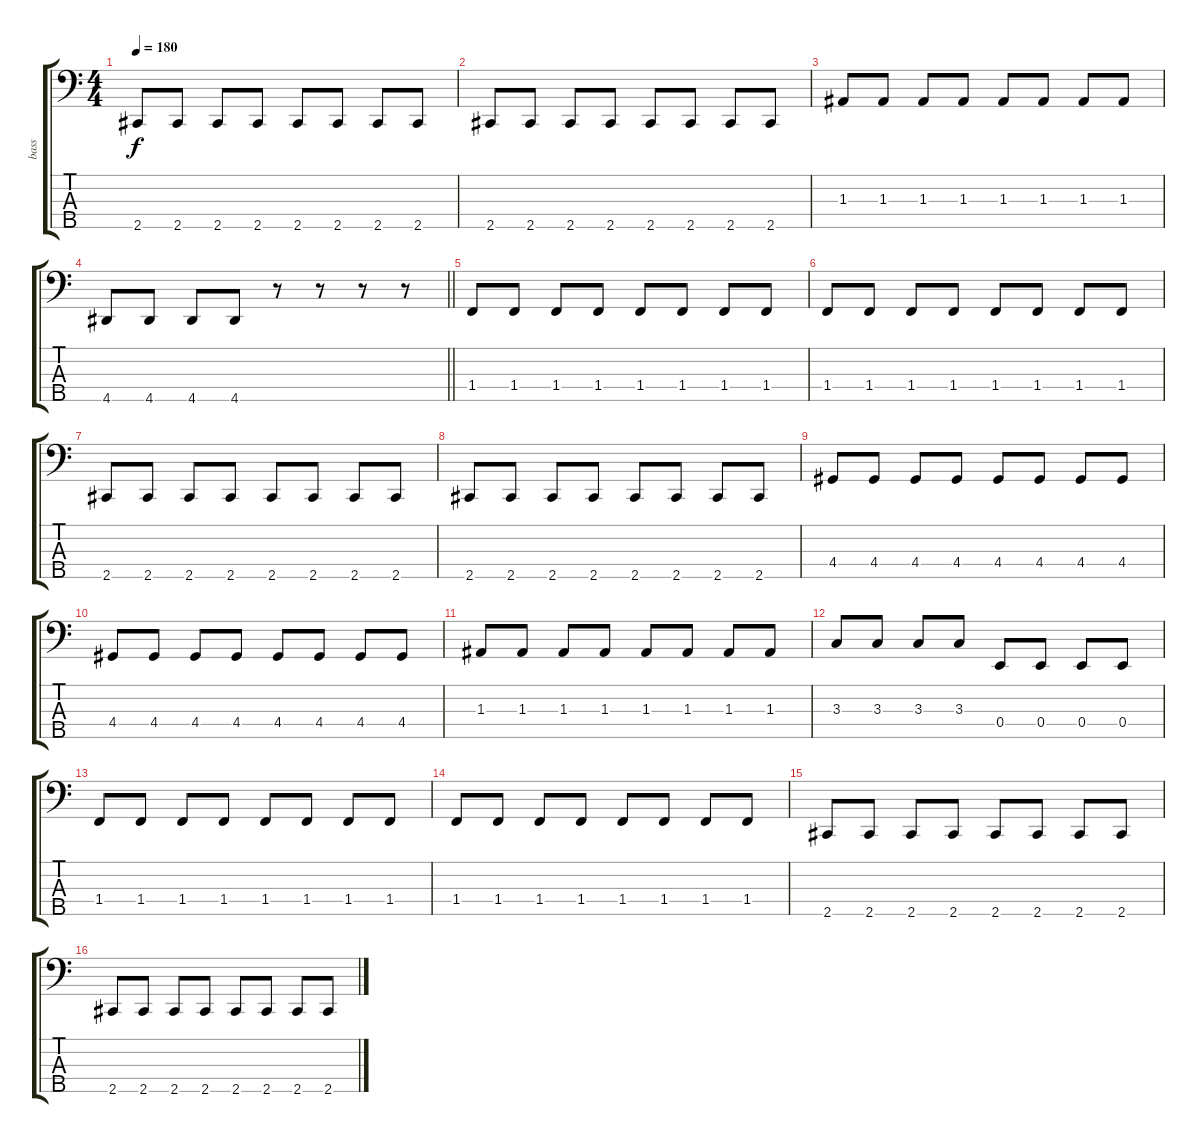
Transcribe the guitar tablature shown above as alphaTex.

\track ("bass" "bass") {instrument electricbassfinger}
\staff {score tabs}
\tuning (G2 D2 A1 E1 B0) {hide}
\ts (4 4)
\tempo 180
\clef f4
\ks c
2.5.8{dy f} 2.5.8 2.5.8 2.5.8 2.5.8 2.5.8 2.5.8 2.5.8 |
2.5.8 2.5.8 2.5.8 2.5.8 2.5.8 2.5.8 2.5.8 2.5.8 |
1.3.8 1.3.8 1.3.8 1.3.8 1.3.8 1.3.8 1.3.8 1.3.8 |
\barLineRight lightlight
4.5.8 4.5.8 4.5.8 4.5.8 r.8 r.8 r.8 r.8 |
1.4.8 1.4.8 1.4.8 1.4.8 1.4.8 1.4.8 1.4.8 1.4.8 |
1.4.8 1.4.8 1.4.8 1.4.8 1.4.8 1.4.8 1.4.8 1.4.8 |
2.5.8 2.5.8 2.5.8 2.5.8 2.5.8 2.5.8 2.5.8 2.5.8 |
2.5.8 2.5.8 2.5.8 2.5.8 2.5.8 2.5.8 2.5.8 2.5.8 |
4.4.8 4.4.8 4.4.8 4.4.8 4.4.8 4.4.8 4.4.8 4.4.8 |
4.4.8 4.4.8 4.4.8 4.4.8 4.4.8 4.4.8 4.4.8 4.4.8 |
1.3.8 1.3.8 1.3.8 1.3.8 1.3.8 1.3.8 1.3.8 1.3.8 |
3.3.8 3.3.8 3.3.8 3.3.8 0.4.8 0.4.8 0.4.8 0.4.8 |
1.4.8 1.4.8 1.4.8 1.4.8 1.4.8 1.4.8 1.4.8 1.4.8 |
1.4.8 1.4.8 1.4.8 1.4.8 1.4.8 1.4.8 1.4.8 1.4.8 |
2.5.8 2.5.8 2.5.8 2.5.8 2.5.8 2.5.8 2.5.8 2.5.8 |
2.5.8 2.5.8 2.5.8 2.5.8 2.5.8 2.5.8 2.5.8 2.5.8
